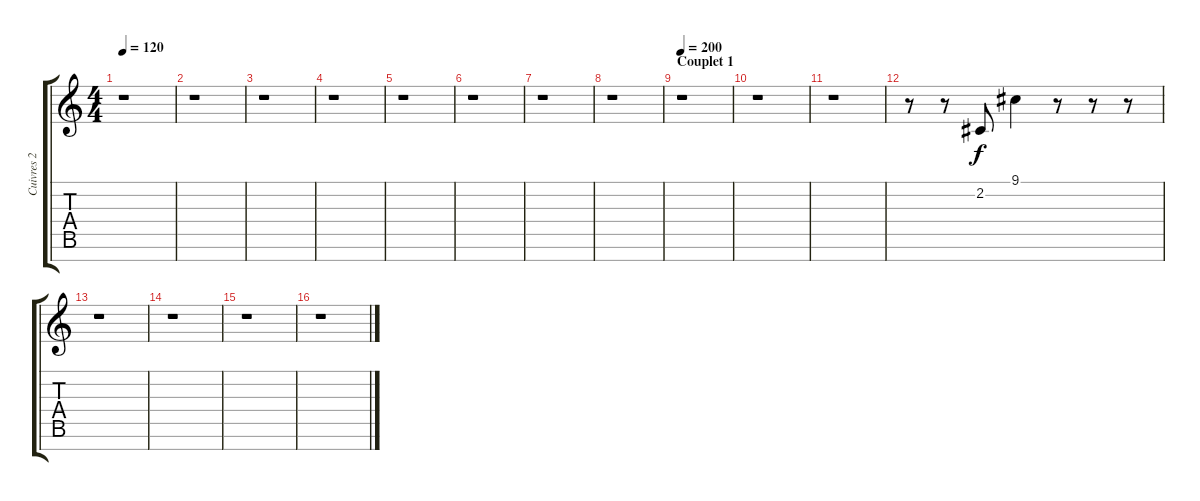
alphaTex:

\track ("Cuivres 2" "Cuivres 2") {instrument trombone}
\staff {score tabs}
\tuning (E4 B3 G3 D3 A2 E2 B1) {hide}
\ts (4 4)
\tempo 120
\clef g2
\ks c
r.1{dy f} |
r.1 |
r.1 |
r.1 |
r.1 |
r.1 |
r.1 |
r.1 |
\section ("" "Couplet 1")
\tempo 200
r.1 |
r.1 |
r.1 |
r.8 r.8 2.2.8 9.1.4 r.8 r.8 r.8 |
r.1 |
r.1 |
r.1 |
r.1
